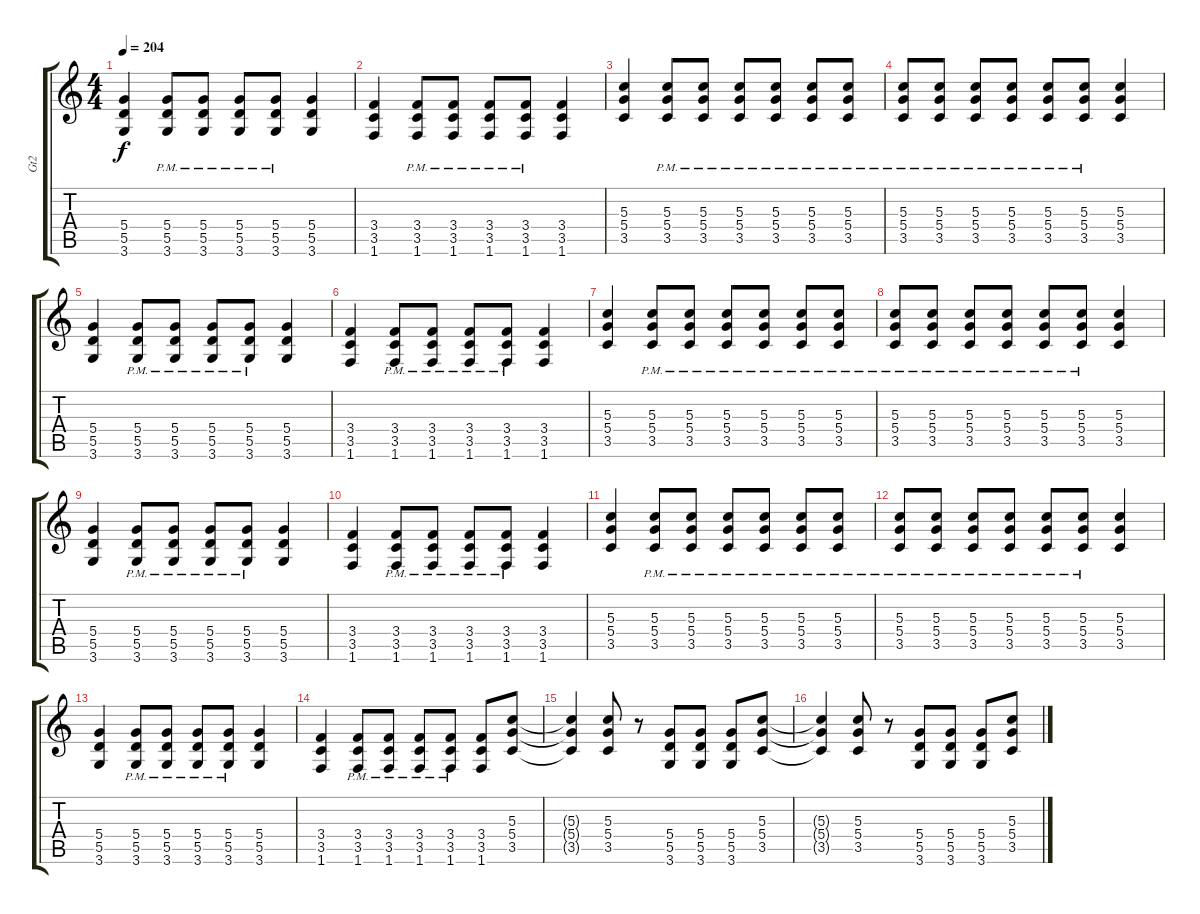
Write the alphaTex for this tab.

\track ("Gt2" "Gt2") {instrument overdrivenguitar}
\staff {score tabs}
\tuning (E4 B3 G3 D3 A2 E2) {hide}
\ts (4 4)
\tempo 204
\clef g2
\ks c
(5.4 5.5 3.6).4{dy f} (5.4{pm} 5.5{pm} 3.6{pm}).8 (5.4{pm} 5.5{pm} 3.6{pm}).8 (5.4{pm} 5.5{pm} 3.6{pm}).8 (5.4{pm} 5.5{pm} 3.6{pm}).8 (5.4 5.5 3.6).4 |
(3.4 3.5 1.6).4 (3.4{pm} 3.5{pm} 1.6{pm}).8 (3.4{pm} 3.5{pm} 1.6{pm}).8 (3.4{pm} 3.5{pm} 1.6{pm}).8 (3.4{pm} 3.5{pm} 1.6{pm}).8 (3.4 3.5 1.6).4 |
(5.3 5.4 3.5).4 (5.3{pm} 5.4{pm} 3.5{pm}).8 (5.3{pm} 5.4{pm} 3.5{pm}).8 (5.3{pm} 5.4{pm} 3.5{pm}).8 (5.3{pm} 5.4{pm} 3.5{pm}).8 (5.3{pm} 5.4{pm} 3.5{pm}).8 (5.3{pm} 5.4{pm} 3.5{pm}).8 |
(5.3{pm} 5.4{pm} 3.5{pm}).8 (5.3{pm} 5.4{pm} 3.5{pm}).8 (5.3{pm} 5.4{pm} 3.5{pm}).8 (5.3{pm} 5.4{pm} 3.5{pm}).8 (5.3{pm} 5.4{pm} 3.5{pm}).8 (5.3{pm} 5.4{pm} 3.5{pm}).8 (5.3 5.4 3.5).4 |
(5.4 5.5 3.6).4 (5.4{pm} 5.5{pm} 3.6{pm}).8 (5.4{pm} 5.5{pm} 3.6{pm}).8 (5.4{pm} 5.5{pm} 3.6{pm}).8 (5.4{pm} 5.5{pm} 3.6{pm}).8 (5.4 5.5 3.6).4 |
(3.4 3.5 1.6).4 (3.4{pm} 3.5{pm} 1.6{pm}).8 (3.4{pm} 3.5{pm} 1.6{pm}).8 (3.4{pm} 3.5{pm} 1.6{pm}).8 (3.4{pm} 3.5{pm} 1.6{pm}).8 (3.4 3.5 1.6).4 |
(5.3 5.4 3.5).4 (5.3{pm} 5.4{pm} 3.5{pm}).8 (5.3{pm} 5.4{pm} 3.5{pm}).8 (5.3{pm} 5.4{pm} 3.5{pm}).8 (5.3{pm} 5.4{pm} 3.5{pm}).8 (5.3{pm} 5.4{pm} 3.5{pm}).8 (5.3{pm} 5.4{pm} 3.5{pm}).8 |
(5.3{pm} 5.4{pm} 3.5{pm}).8 (5.3{pm} 5.4{pm} 3.5{pm}).8 (5.3{pm} 5.4{pm} 3.5{pm}).8 (5.3{pm} 5.4{pm} 3.5{pm}).8 (5.3{pm} 5.4{pm} 3.5{pm}).8 (5.3{pm} 5.4{pm} 3.5{pm}).8 (5.3 5.4 3.5).4 |
(5.4 5.5 3.6).4 (5.4{pm} 5.5{pm} 3.6{pm}).8 (5.4{pm} 5.5{pm} 3.6{pm}).8 (5.4{pm} 5.5{pm} 3.6{pm}).8 (5.4{pm} 5.5{pm} 3.6{pm}).8 (5.4 5.5 3.6).4 |
(3.4 3.5 1.6).4 (3.4{pm} 3.5{pm} 1.6{pm}).8 (3.4{pm} 3.5{pm} 1.6{pm}).8 (3.4{pm} 3.5{pm} 1.6{pm}).8 (3.4{pm} 3.5{pm} 1.6{pm}).8 (3.4 3.5 1.6).4 |
(5.3 5.4 3.5).4 (5.3{pm} 5.4{pm} 3.5{pm}).8 (5.3{pm} 5.4{pm} 3.5{pm}).8 (5.3{pm} 5.4{pm} 3.5{pm}).8 (5.3{pm} 5.4{pm} 3.5{pm}).8 (5.3{pm} 5.4{pm} 3.5{pm}).8 (5.3{pm} 5.4{pm} 3.5{pm}).8 |
(5.3{pm} 5.4{pm} 3.5{pm}).8 (5.3{pm} 5.4{pm} 3.5{pm}).8 (5.3{pm} 5.4{pm} 3.5{pm}).8 (5.3{pm} 5.4{pm} 3.5{pm}).8 (5.3{pm} 5.4{pm} 3.5{pm}).8 (5.3{pm} 5.4{pm} 3.5{pm}).8 (5.3 5.4 3.5).4 |
(5.4 5.5 3.6).4 (5.4{pm} 5.5{pm} 3.6{pm}).8 (5.4{pm} 5.5{pm} 3.6{pm}).8 (5.4{pm} 5.5{pm} 3.6{pm}).8 (5.4{pm} 5.5{pm} 3.6{pm}).8 (5.4 5.5 3.6).4 |
(3.4 3.5 1.6).4 (3.4{pm} 3.5{pm} 1.6{pm}).8 (3.4{pm} 3.5{pm} 1.6{pm}).8 (3.4{pm} 3.5{pm} 1.6{pm}).8 (3.4{pm} 3.5{pm} 1.6{pm}).8 (3.4 3.5 1.6).8 (5.3 5.4 3.5).8 |
(5.3{t} 5.4{t} 3.5{t}).4 (5.3 5.4 3.5).8 r.8 (5.4 5.5 3.6).8 (5.4 5.5 3.6).8 (5.4 5.5 3.6).8 (5.3 5.4 3.5).8 |
(5.3{t} 5.4{t} 3.5{t}).4 (5.3 5.4 3.5).8 r.8 (5.4 5.5 3.6).8 (5.4 5.5 3.6).8 (5.4 5.5 3.6).8 (5.3 5.4 3.5).8
